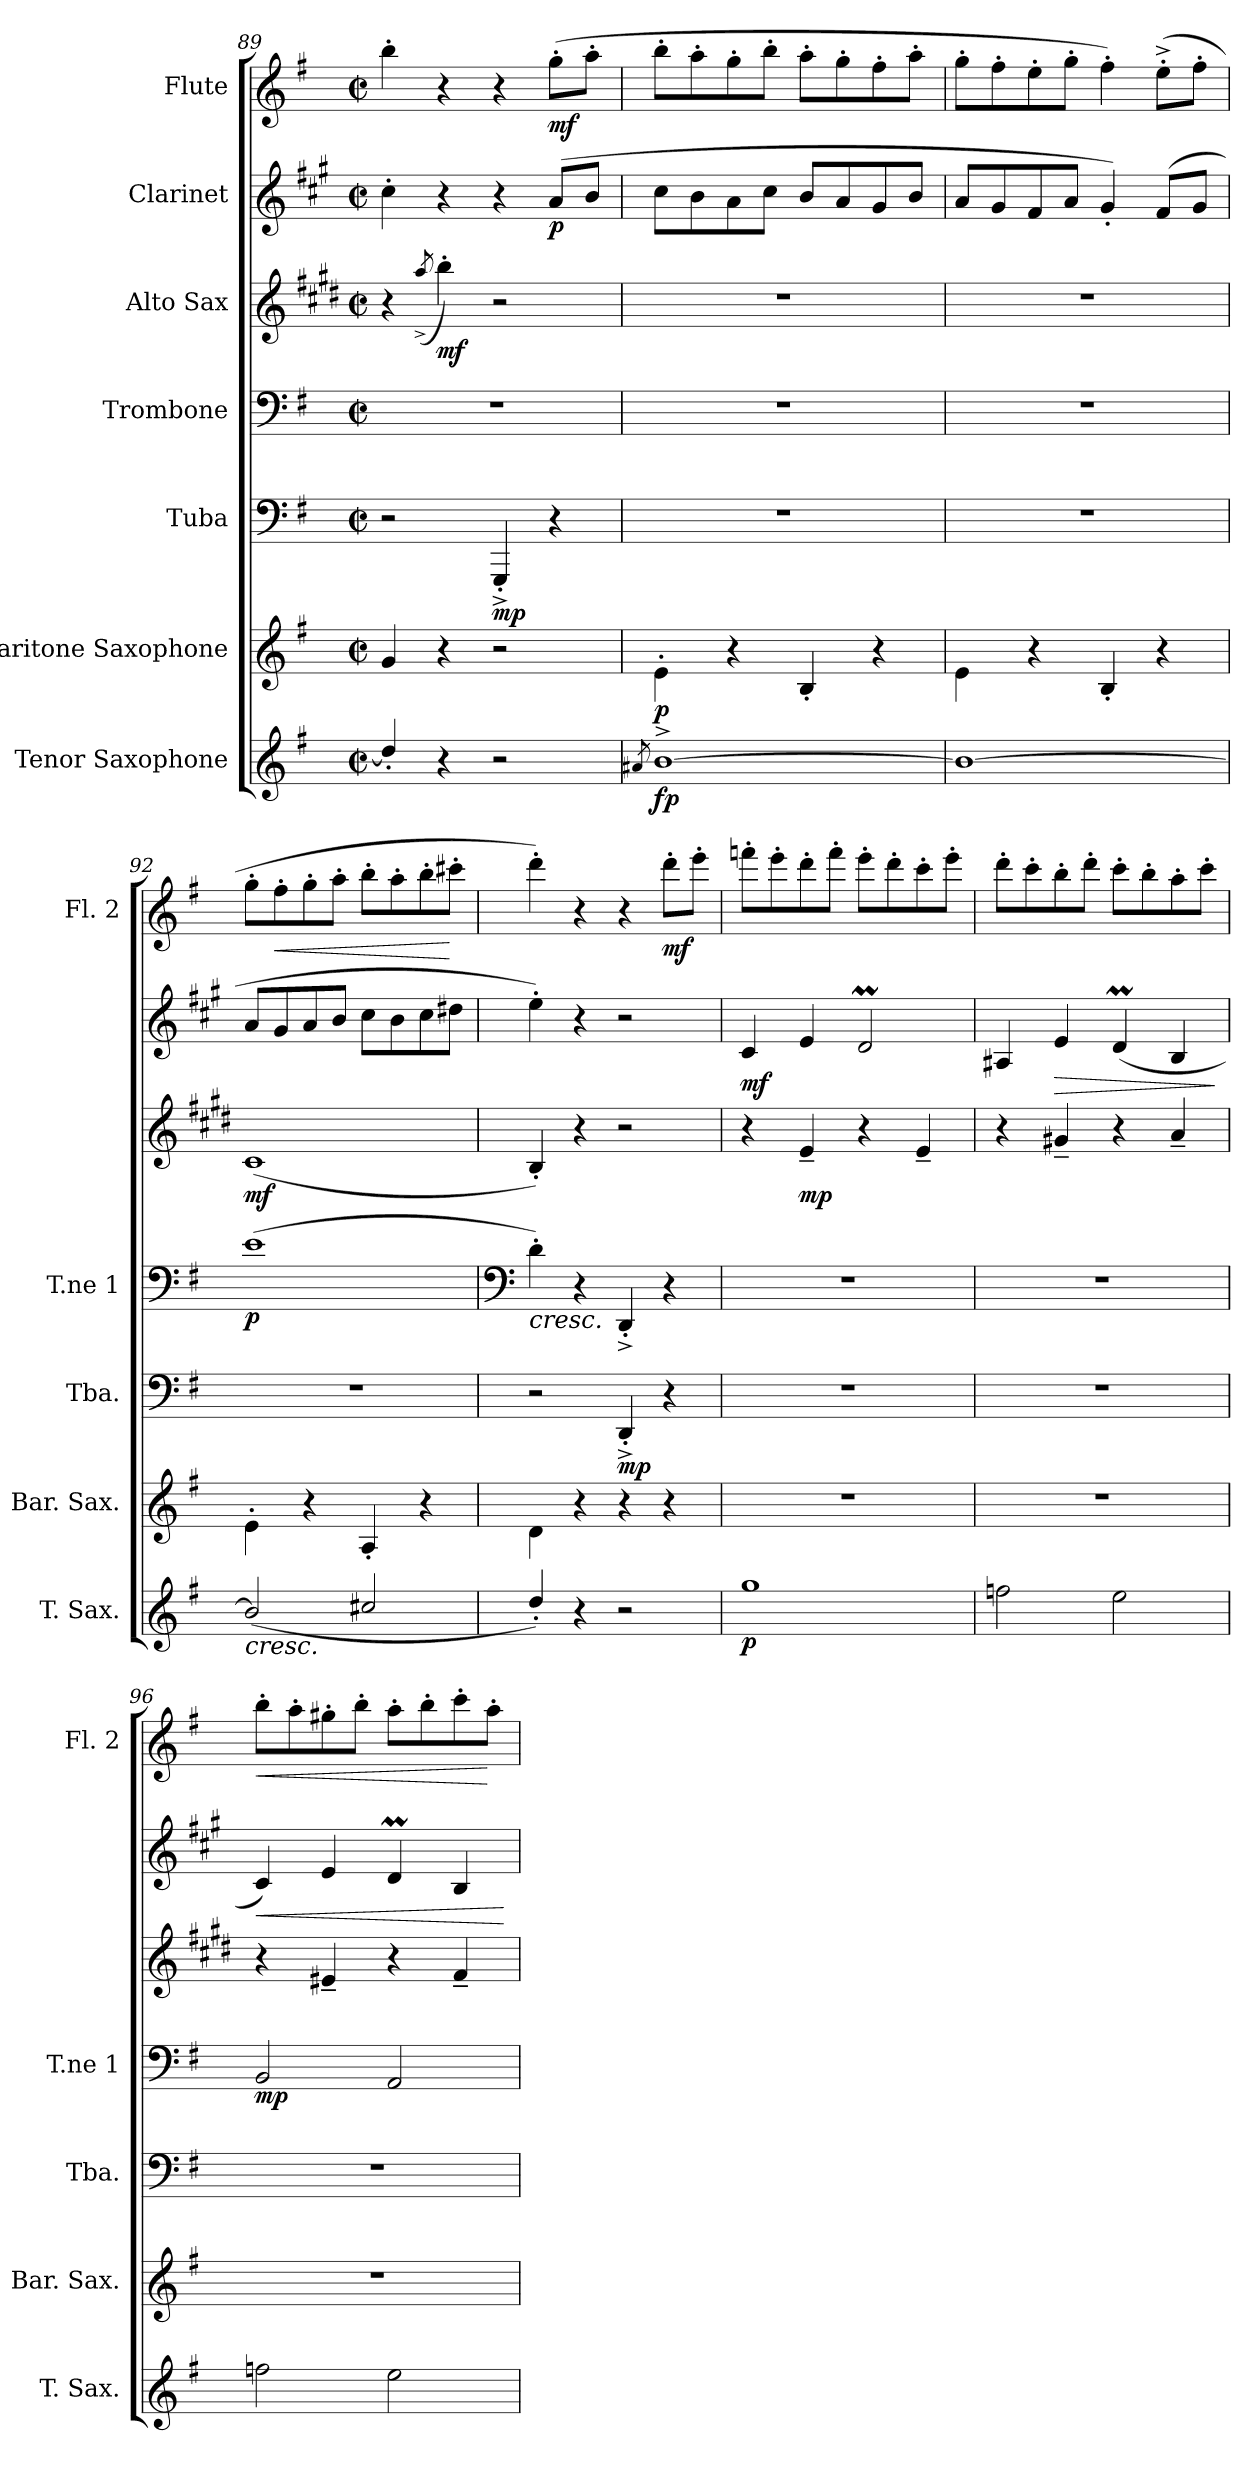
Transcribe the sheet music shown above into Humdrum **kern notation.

**kern	**dynam	**kern	**dynam	**kern	**dynam	**kern	**dynam	**kern	**dynam	**kern	**dynam	**kern	**dynam
*part7	*part7	*part6	*part6	*part5	*part5	*part4	*part4	*part3	*part3	*part2	*part2	*part1	*part1
*staff7	*staff7	*staff6	*staff6	*staff5	*staff5	*staff4	*staff4	*staff3	*staff3	*staff2	*staff2	*staff1	*staff1
*I"Tenor Saxophone	*	*I"Baritone Saxophone	*	*I"Tuba	*	*I"Trombone	*	*I"Alto Sax	*	*I"Clarinet	*	*I"Flute	*
*I'T. Sax.	*	*I'Bar. Sax.	*	*I'Tba.	*	*I'T.ne 1	*	*	*	*	*	*I'Fl. 2	*
*clefG2	*	*clefG2	*	*clefF4	*	*clefF4	*	*clefG2	*	*clefG2	*	*clefG2	*
*ITrd8c14	*	*ITrd12c21	*	*	*	*	*	*ITrd5c9	*	*ITrd1c2	*	*	*
*k[f#]	*	*k[f#]	*	*k[f#]	*	*k[f#]	*	*k[f#]	*	*k[f#]	*	*k[f#]	*
*	*	*	*	*G:	*	*G:	*	*	*	*	*	*G:	*
*M2/2	*	*M2/2	*	*M2/2	*	*M2/2	*	*M2/2	*	*M2/2	*	*M2/2	*
*met(c|)	*	*met(c|)	*	*met(c|)	*	*met(c|)	*	*met(c|)	*	*met(c|)	*	*met(c|)	*
=89	=89	=89	=89	=89	=89	=89	=89	=89	=89	=89	=89	=89	=89
4d'/]	.	4G/	.	2r	.	1r	.	4r	.	4b'\	.	4bb'\	.
.	.	.	.	.	.	.	.	(8qcc^/	.	.	.	.	.
!	!	!	!	!	!	!	!	!	!LO:DY:b	!	!	!	!
4r	.	4r	.	.	.	.	.	4dd'\)	mf	4r	.	4r	.
!	!	!	!	!	!LO:DY:b	!	!	!	!	!	!	!	!
2r	.	2r	.	4GGG^'/	mp	.	.	2r	.	4r	.	4r	.
!	!	!	!	!	!	!	!	!	!	!	!LO:DY:b	!	!LO:DY:b
.	.	.	.	4r	.	.	.	.	.	(8g/L	p	(>8gg'\L	mf
.	.	.	.	.	.	.	.	.	.	8a/J	.	8aa'\J	.
=90	=90	=90	=90	=90	=90	=90	=90	=90	=90	=90	=90	=90	=90
8qA#X/	.	.	.	.	.	.	.	.	.	.	.	.	.
!	!LO:DY:b	!	!LO:DY:b	!	!	!	!	!	!	!	!	!	!
[1B^	fp	4E'\	p	1r	.	1r	.	1r	.	8b\L	.	8bb'\L	.
.	.	.	.	.	.	.	.	.	.	8a\	.	8aa'\	.
.	.	4r	.	.	.	.	.	.	.	8g\	.	8gg'\	.
.	.	.	.	.	.	.	.	.	.	8b\J	.	8bb'\J	.
.	.	4BB'/	.	.	.	.	.	.	.	8a/L	.	8aa'\L	.
.	.	.	.	.	.	.	.	.	.	8g/	.	8gg'\	.
.	.	4r	.	.	.	.	.	.	.	8f#/	.	8ff#'\	.
.	.	.	.	.	.	.	.	.	.	8a/J	.	8aa'\J	.
!!LO:LB:g=z
=91	=91	=91	=91	=91	=91	=91	=91	=91	=91	=91	=91	=91	=91
1B_	.	4E\	.	1r	.	1r	.	1r	.	8g/L	.	8gg'\L	.
.	.	.	.	.	.	.	.	.	.	8f#/	.	8ff#'\	.
.	.	4r	.	.	.	.	.	.	.	8e/	.	8ee'\	.
.	.	.	.	.	.	.	.	.	.	8g/J	.	8gg'\J	.
.	.	4BB'/	.	.	.	.	.	.	.	4f#'/)	.	4ff#'\)	.
.	.	4r	.	.	.	.	.	.	.	(>8e/L	.	(>8ee^'\L	.
.	.	.	.	.	.	.	.	.	.	8f#/J	.	8ff#'\J	.
=92	=92	=92	=92	=92	=92	=92	=92	=92	=92	=92	=92	=92	=92
!	!LO:HP:b	!	!	!	!	!	!LO:DY:b	!	!LO:DY:b	!	!	!	!
(>2B/]	<	4E'\	.	1r	.	(>1e	p	(1E	mf	8g/L	.	8gg'\L	.
!	!	!	!	!	!	!	!	!	!	!	!	!	!LO:HP:b
.	.	.	.	.	.	.	.	.	.	8f#/	.	8ff#'\	<
.	.	4r	.	.	.	.	.	.	.	8g/	.	8gg'\	.
.	.	.	.	.	.	.	.	.	.	8a/J	.	8aa'\J	.
2c#X/	.	4AA'/	.	.	.	.	.	.	.	8b\L	.	8bb'\L	.
.	.	.	.	.	.	.	.	.	.	8a\	.	8aa'\	.
.	.	4r	.	.	.	.	.	.	.	8b\	.	8bb'\	.
.	.	.	.	.	.	.	.	.	.	8cc#X\J	.	8ccc#X'\J	[
=93	=93	=93	=93	=93	=93	=93	=93	=93	=93	=93	=93	=93	=93
*	*	*	*	*	*	*clefF4	*	*	*	*	*	*	*
!	!	!	!	!	!	!	!LO:HP:b	!	!	!	!	!	!
4d'/)	.	4D\	.	2r	.	4d'\)	<	4D'/)	.	4dd'\)	.	4ddd'\)	.
4r	.	4r	.	.	.	4r	.	4r	.	4r	.	4r	.
!	!	!	!	!	!LO:DY:b	!	!	!	!	!	!	!	!
2r	.	4r	.	4DD^'/	mp	4DD^'/	.	2r	.	2r	.	4r	.
!	!	!	!	!	!	!	!	!	!	!	!	!	!LO:DY:b
.	.	4r	.	4r	.	4r	.	.	.	.	.	8ddd'\L	mf
.	.	.	.	.	.	.	.	.	.	.	.	8eee'\J	.
=94	=94	=94	=94	=94	=94	=94	=94	=94	=94	=94	=94	=94	=94
!	!LO:DY:b	!	!	!	!	!	!	!	!	!	!LO:DY:b	!	!
1g	p	1r	.	1r	.	1r	.	4r	.	4B/	mf	8fffn'\L	.
.	.	.	.	.	.	.	.	.	.	.	.	8eee'\	.
!	!	!	!	!	!	!	!	!	!LO:DY:b	!	!	!	!
.	.	.	.	.	.	.	.	4G~/	mp	4d/	.	8ddd'\	.
.	.	.	.	.	.	.	.	.	.	.	.	8fff'\J	.
.	.	.	.	.	.	.	.	4r	.	2cM/	.	8eee'\L	.
.	.	.	.	.	.	.	.	.	.	.	.	8ddd'\	.
.	.	.	.	.	.	.	.	4G~/	.	.	.	8ccc'\	.
.	.	.	.	.	.	.	.	.	.	.	.	8eee'\J	.
=95	=95	=95	=95	=95	=95	=95	=95	=95	=95	=95	=95	=95	=95
2fn\	.	1r	.	1r	.	1r	.	4r	.	4G#X/	.	8ddd'\L	.
.	.	.	.	.	.	.	.	.	.	.	.	8ccc'\	.
!	!	!	!	!	!	!	!	!	!	!	!LO:HP:b	!	!
.	.	.	.	.	.	.	.	4Bn~/	.	4d/	>	8bb'\	.
.	.	.	.	.	.	.	.	.	.	.	.	8ddd'\J	.
2e\	.	.	.	.	.	.	.	4r	.	(4cM/	.	8ccc'\L	.
.	.	.	.	.	.	.	.	.	.	.	.	8bb'\	.
.	.	.	.	.	.	.	.	4c~/	.	4A/	.	8aa'\	.
.	.	.	.	.	.	.	.	.	.	.	.	8ccc'\J	.
.	.	.	.	.	.	.	.	.	.	.	]	.	.
=96	=96	=96	=96	=96	=96	=96	=96	=96	=96	=96	=96	=96	=96
!	!	!	!	!	!	!	!LO:DY:b	!	!	!	!LO:HP:b	!	!LO:HP:b
2fn\	.	1r	.	1r	.	2BB/	mp	4r	.	4B/)	<	8bb'\L	<
.	.	.	.	.	.	.	.	.	.	.	.	8aa'\	.
.	.	.	.	.	.	.	.	4G#X~/	.	4d/	.	8gg#X'\	.
.	.	.	.	.	.	.	.	.	.	.	.	8bb'\J	.
2e\	.	.	.	.	.	2AA/	.	4r	.	4cM/	.	8aa'\L	.
.	.	.	.	.	.	.	.	.	.	.	.	8bb'\	.
.	.	.	.	.	.	.	.	4A~/	.	4A/	.	8ccc'\	.
.	.	.	.	.	.	.	.	.	.	.	.	8aa'\J	[
.	[	.	.	.	.	.	[	.	.	.	[	.	.
=	=	=	=	=	=	=	=	=	=	=	=	=	=
*-	*-	*-	*-	*-	*-	*-	*-	*-	*-	*-	*-	*-	*-
